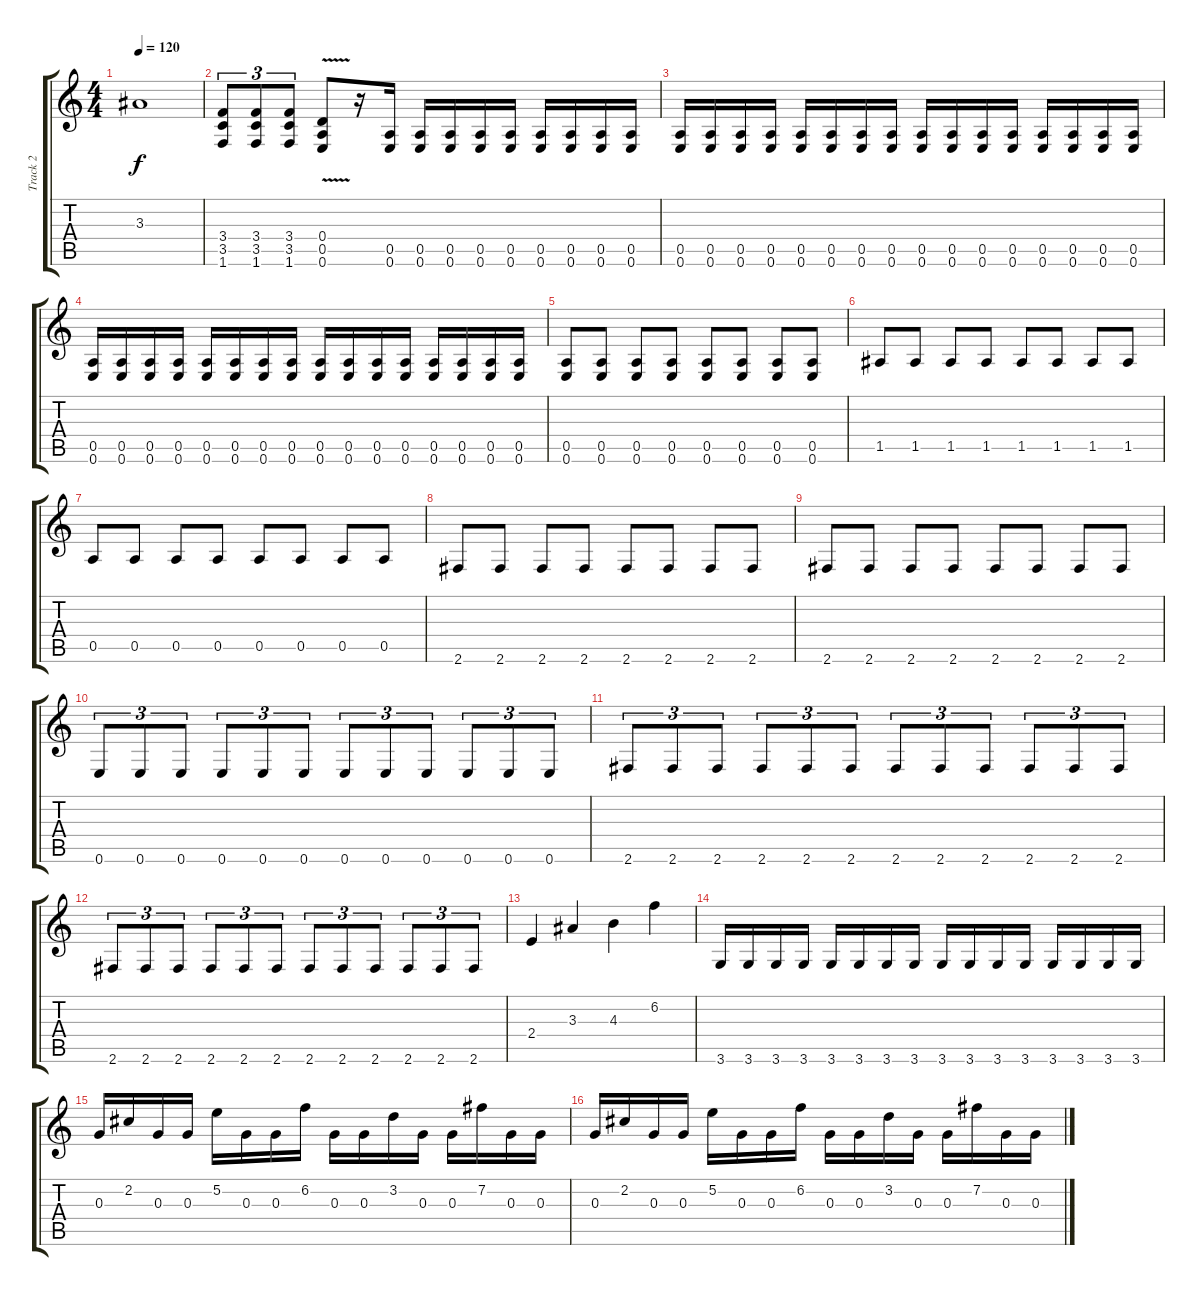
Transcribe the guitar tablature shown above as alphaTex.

\track ("Track 2" "Track 2") {instrument electricguitarclean}
\staff {score tabs}
\tuning (E4 B3 G3 D3 A2 E2) {hide}
\ts (4 4)
\tempo 120
\clef g2
\ks c
3.3.1{dy f} |
(3.4 3.5 1.6).8{tu (3 2)} (3.4 3.5 1.6).8{tu (3 2)} (3.4 3.5 1.6).8{tu (3 2)} (0.4{v} 0.5 0.6).8 r.16 (0.5 0.6).16 (0.5 0.6).16 (0.5 0.6).16 (0.5 0.6).16 (0.5 0.6).16 (0.5 0.6).16 (0.5 0.6).16 (0.5 0.6).16 (0.5 0.6).16 |
(0.5 0.6).16 (0.5 0.6).16 (0.5 0.6).16 (0.5 0.6).16 (0.5 0.6).16 (0.5 0.6).16 (0.5 0.6).16 (0.5 0.6).16 (0.5 0.6).16 (0.5 0.6).16 (0.5 0.6).16 (0.5 0.6).16 (0.5 0.6).16 (0.5 0.6).16 (0.5 0.6).16 (0.5 0.6).16 |
(0.5 0.6).16 (0.5 0.6).16 (0.5 0.6).16 (0.5 0.6).16 (0.5 0.6).16 (0.5 0.6).16 (0.5 0.6).16 (0.5 0.6).16 (0.5 0.6).16 (0.5 0.6).16 (0.5 0.6).16 (0.5 0.6).16 (0.5 0.6).16 (0.5 0.6).16 (0.5 0.6).16 (0.5 0.6).16 |
(0.5 0.6).8 (0.5 0.6).8 (0.5 0.6).8 (0.5 0.6).8 (0.5 0.6).8 (0.5 0.6).8 (0.5 0.6).8 (0.5 0.6).8 |
1.5.8 1.5.8 1.5.8 1.5.8 1.5.8 1.5.8 1.5.8 1.5.8 |
0.5.8 0.5.8 0.5.8 0.5.8 0.5.8 0.5.8 0.5.8 0.5.8 |
2.6.8 2.6.8 2.6.8 2.6.8 2.6.8 2.6.8 2.6.8 2.6.8 |
2.6.8 2.6.8 2.6.8 2.6.8 2.6.8 2.6.8 2.6.8 2.6.8 |
0.6.8{tu (3 2)} 0.6.8{tu (3 2)} 0.6.8{tu (3 2)} 0.6.8{tu (3 2)} 0.6.8{tu (3 2)} 0.6.8{tu (3 2)} 0.6.8{tu (3 2)} 0.6.8{tu (3 2)} 0.6.8{tu (3 2)} 0.6.8{tu (3 2)} 0.6.8{tu (3 2)} 0.6.8{tu (3 2)} |
2.6.8{tu (3 2)} 2.6.8{tu (3 2)} 2.6.8{tu (3 2)} 2.6.8{tu (3 2)} 2.6.8{tu (3 2)} 2.6.8{tu (3 2)} 2.6.8{tu (3 2)} 2.6.8{tu (3 2)} 2.6.8{tu (3 2)} 2.6.8{tu (3 2)} 2.6.8{tu (3 2)} 2.6.8{tu (3 2)} |
2.6.8{tu (3 2)} 2.6.8{tu (3 2)} 2.6.8{tu (3 2)} 2.6.8{tu (3 2)} 2.6.8{tu (3 2)} 2.6.8{tu (3 2)} 2.6.8{tu (3 2)} 2.6.8{tu (3 2)} 2.6.8{tu (3 2)} 2.6.8{tu (3 2)} 2.6.8{tu (3 2)} 2.6.8{tu (3 2)} |
2.4.4 3.3.4 4.3.4 6.2.4 |
3.6.16 3.6.16 3.6.16 3.6.16 3.6.16 3.6.16 3.6.16 3.6.16 3.6.16 3.6.16 3.6.16 3.6.16 3.6.16 3.6.16 3.6.16 3.6.16 |
0.3.16 2.2.16 0.3.16 0.3.16 5.2.16 0.3.16 0.3.16 6.2.16 0.3.16 0.3.16 3.2.16 0.3.16 0.3.16 7.2.16 0.3.16 0.3.16 |
0.3.16 2.2.16 0.3.16 0.3.16 5.2.16 0.3.16 0.3.16 6.2.16 0.3.16 0.3.16 3.2.16 0.3.16 0.3.16 7.2.16 0.3.16 0.3.16
